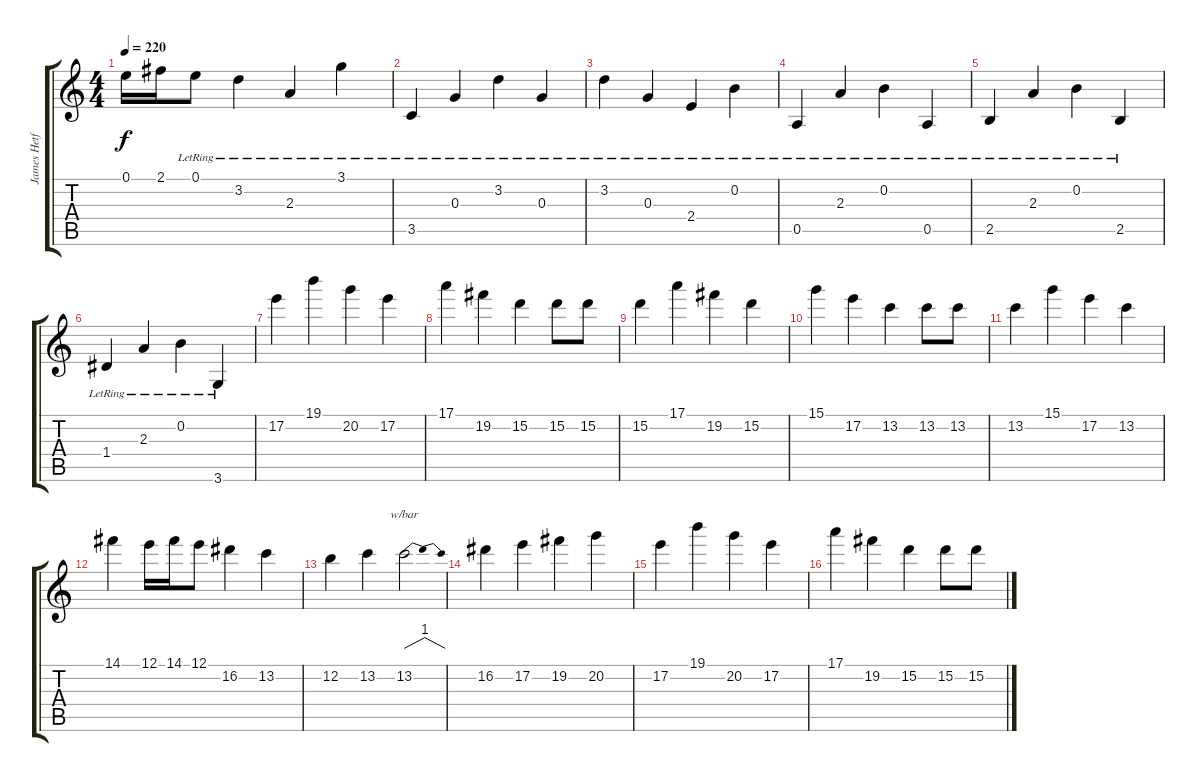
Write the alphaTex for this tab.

\track ("James Hetfield (Rithm & Lead Guitars)" "James Hetf") {instrument distortionguitar}
\staff {score tabs}
\tuning (E4 B3 G3 D3 A2 E2) {hide}
\ts (4 4)
\tempo 220
\clef g2
\ks c
0.1.16{dy f} 2.1.16 0.1{lr}.8 3.2{lr}.4 2.3{lr}.4 3.1{lr}.4 |
3.5{lr}.4 0.3{lr}.4 3.2{lr}.4 0.3{lr}.4 |
3.2{lr}.4 0.3{lr}.4 2.4{lr}.4 0.2{lr}.4 |
0.5{lr}.4 2.3{lr}.4 0.2{lr}.4 0.5{lr}.4 |
2.5{lr}.4 2.3{lr}.4 0.2{lr}.4 2.5{lr}.4 |
1.4{lr}.4 2.3{lr}.4 0.2{lr}.4 3.6{lr}.4 |
17.2.4{instrument distortionguitar} 19.1.4 20.2.4 17.2.4 |
17.1.4 19.2.4 15.2.4 15.2.8 15.2.8 |
15.2.4 17.1.4 19.2.4 15.2.4 |
15.1.4 17.2.4 13.2.4 13.2.8 13.2.8 |
13.2.4 15.1.4 17.2.4 13.2.4 |
14.1.4 12.1.16 14.1.16 12.1.8 16.2.4 13.2.4 |
12.2.4 13.2.4 13.2.2{tbe (dip default 0 0 15 4 30 4 60 0)} |
16.2.4 17.2.4 19.2.4 20.2.4 |
17.2.4 19.1.4 20.2.4 17.2.4 |
17.1.4 19.2.4 15.2.4 15.2.8 15.2.8
